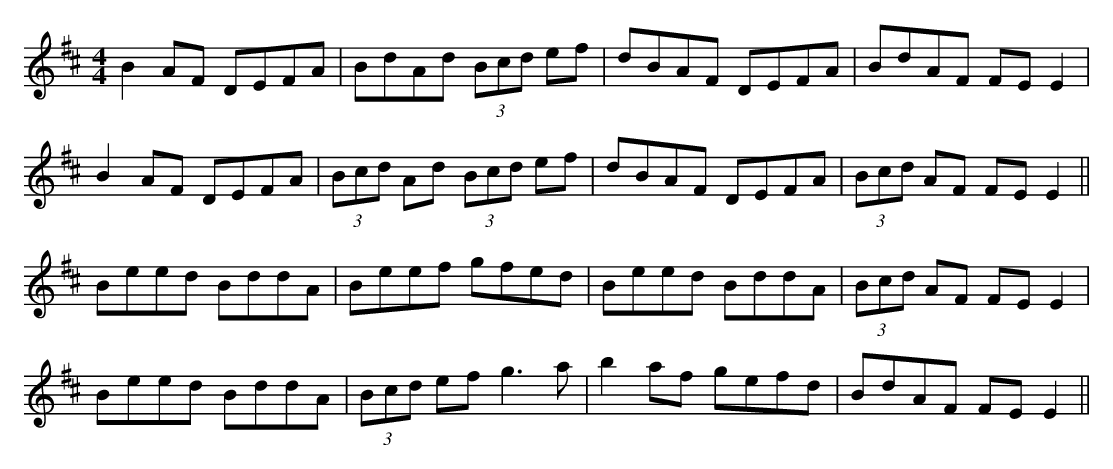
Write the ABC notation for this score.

X:1
M:4/4
K:Edor
B2AF DEFA|BdAd (3Bcd ef|dBAF DEFA|BdAF FE E2|
B2AF DEFA|(3Bcd Ad (3Bcd ef|dBAF DEFA|(3Bcd AF FE E2||
Beed BddA|Beef gfed|Beed BddA|(3Bcd AF FE E2|
Beed BddA|(3Bcd ef g3a|b2af gefd|BdAF FE E2||
